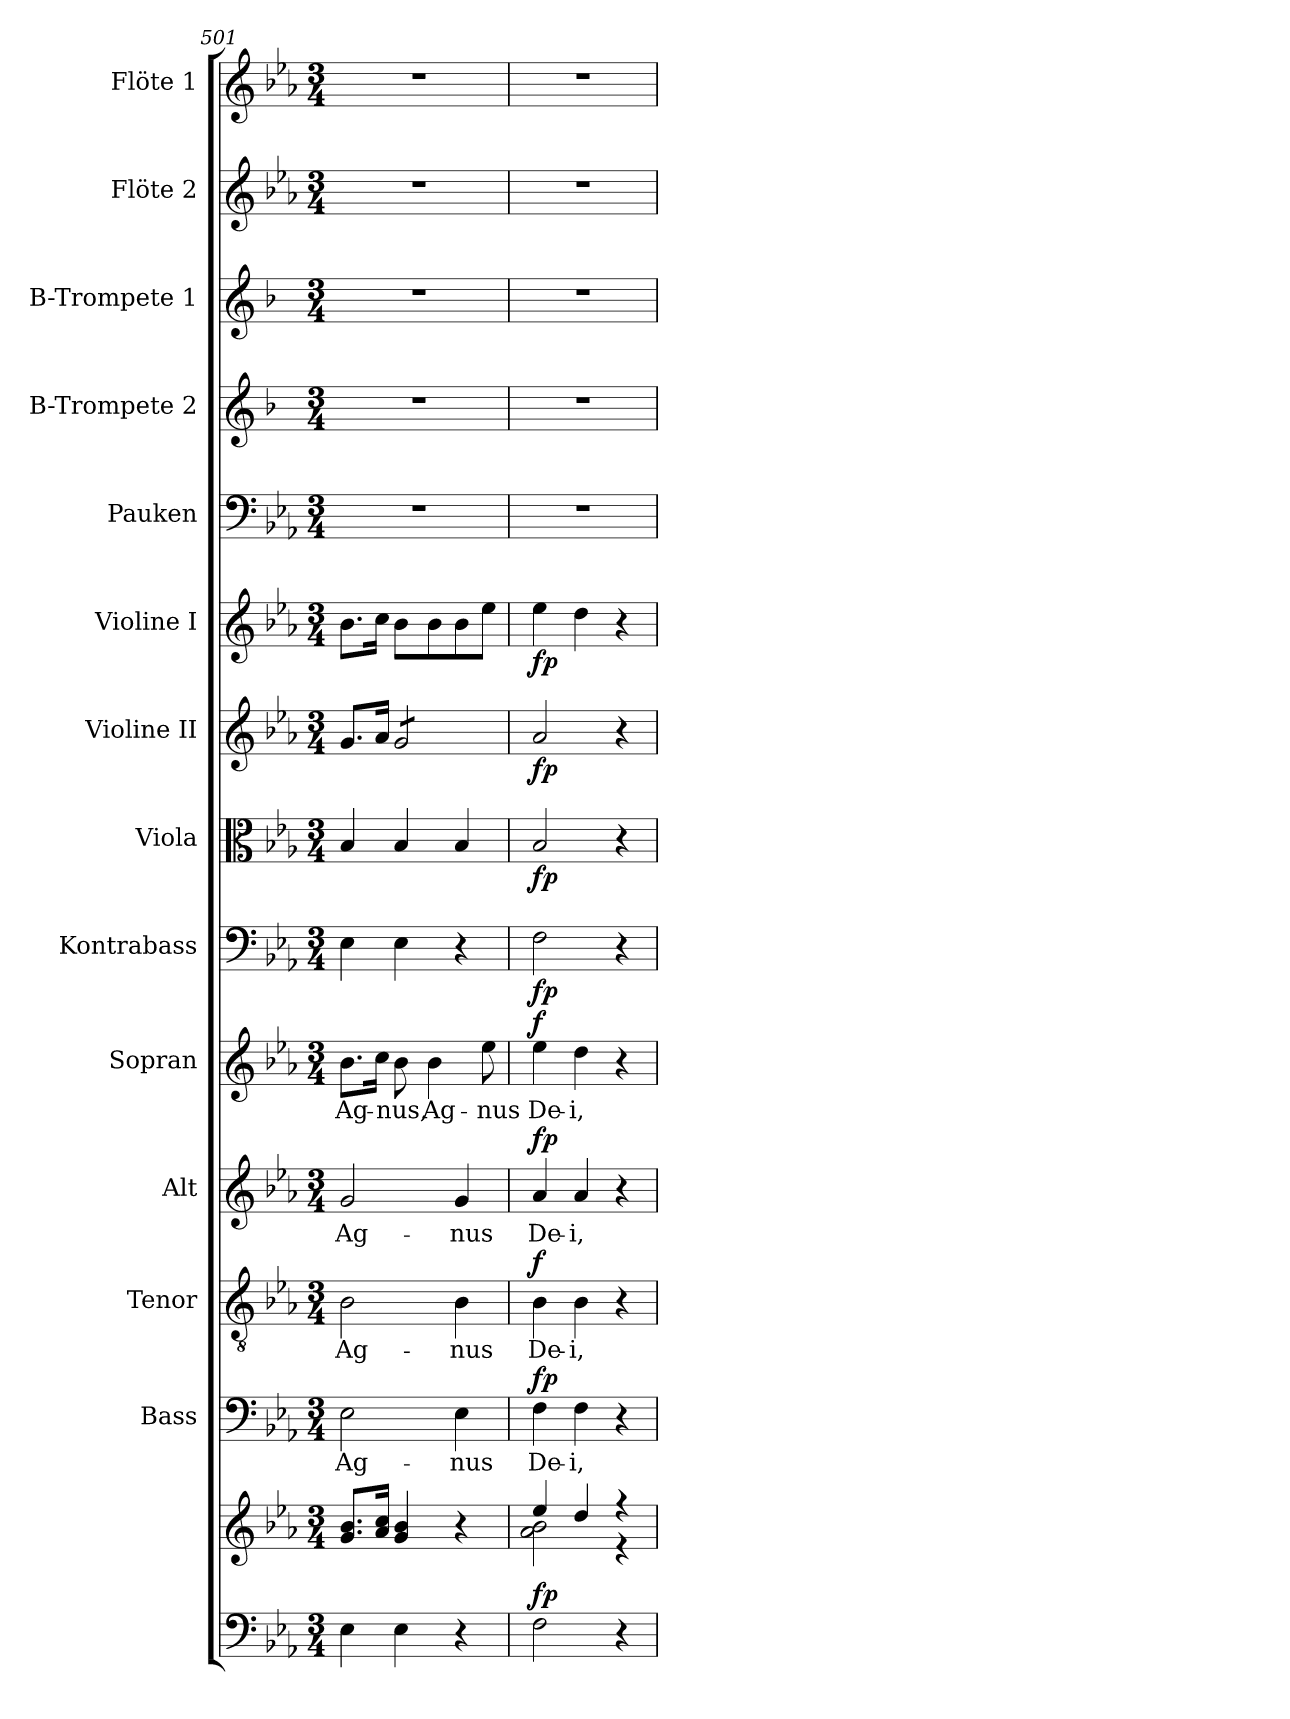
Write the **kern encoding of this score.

**kern	**kern	**dynam	**kern	**text	**dynam	**kern	**text	**dynam	**kern	**text	**dynam	**kern	**text	**dynam	**kern	**dynam	**kern	**dynam	**kern	**dynam	**kern	**dynam	**kern	**kern	**kern	**kern	**kern
*part14	*part14	*part14	*part13	*part13	*part13	*part12	*part12	*part12	*part11	*part11	*part11	*part10	*part10	*part10	*part9	*part9	*part8	*part8	*part7	*part7	*part6	*part6	*part5	*part4	*part3	*part2	*part1
*staff15	*staff14	*staff14/15	*staff13	*staff13	*staff13	*staff12	*staff12	*staff12	*staff11	*staff11	*staff11	*staff10	*staff10	*staff10	*staff9	*staff9	*staff8	*staff8	*staff7	*staff7	*staff6	*staff6	*staff5	*staff4	*staff3	*staff2	*staff1
*	*	*	*I"Bass	*	*	*I"Tenor	*	*	*I"Alt	*	*	*I"Sopran	*	*	*I"Kontrabass	*	*I"Viola	*	*I"Violine II	*	*I"Violine I	*	*I"Pauken	*I"B-Trompete 2	*I"B-Trompete 1	*I"Flöte 2	*I"Flöte 1
*	*	*	*I'B.	*	*	*I'T.	*	*	*I'A.	*	*	*I'S.	*	*	*I'Kb.	*	*I'Vla.	*	*I'Vl. II	*	*I'Vl. I	*	*I'Pk.	*I'B Trp. 2	*I'B Trp. 1	*I'Fl. 2	*I'Fl. 1
!!LO:PB:g=z
*clefF4	*clefG2	*	*clefF4	*	*	*clefGv2	*	*	*clefG2	*	*	*clefG2	*	*	*clefF4	*	*clefC3	*	*clefG2	*	*clefG2	*	*clefF4	*clefG2	*clefG2	*clefG2	*clefG2
*	*	*	*	*	*	*	*	*	*	*	*	*	*	*	*ITrd7c12	*	*	*	*	*	*	*	*	*ITrd1c2	*ITrd1c2	*	*
*k[b-e-a-]	*k[b-e-a-]	*	*k[b-e-a-]	*	*	*k[b-e-a-]	*	*	*k[b-e-a-]	*	*	*k[b-e-a-]	*	*	*k[b-e-a-]	*	*k[b-e-a-]	*	*k[b-e-a-]	*	*k[b-e-a-]	*	*k[b-e-a-]	*k[b-e-a-]	*k[b-e-a-]	*k[b-e-a-]	*k[b-e-a-]
*E-:	*E-:	*	*E-:	*	*	*E-:	*	*	*E-:	*	*	*E-:	*	*	*E-:	*	*E-:	*	*E-:	*	*E-:	*	*E-:	*E-:	*E-:	*E-:	*E-:
*M3/4	*M3/4	*	*M3/4	*	*	*M3/4	*	*	*M3/4	*	*	*M3/4	*	*	*M3/4	*	*M3/4	*	*M3/4	*	*M3/4	*	*M3/4	*M3/4	*M3/4	*M3/4	*M3/4
=501	=501	=501	=501	=501	=501	=501	=501	=501	=501	=501	=501	=501	=501	=501	=501	=501	=501	=501	=501	=501	=501	=501	=501	=501	=501	=501	=501
!	!	!	!	!LO:LY:b	!	!	!LO:LY:b	!	!	!LO:LY:b	!	!	!LO:LY:b	!	!	!	!	!	!	!	!	!	!	!	!	!	!
4E-\	8.g/ 8.b-/L	.	2E-\	Ag-	.	2B-\	Ag-	.	2g/	Ag-	.	8.b-\L	Ag-	.	4EE-\	.	4B-/	.	8.g/L	.	8.b-\L	.	2.r	2.r	2.r	2.r	2.r
.	16a-/ 16cc/Jk	.	.	.	.	.	.	.	.	.	.	16cc\Jk	.	.	.	.	.	.	16a-/Jk	.	16cc\Jk	.	.	.	.	.	.
!	!	!	!	!	!	!	!	!	!	!	!	!	!LO:LY:b	!	!	!	!	!	!	!	!	!	!	!	!	!	!
*	*	*	*	*	*	*	*	*	*	*	*	*	*	*	*	*	*	*	*tremolo	*	*	*	*	*	*	*	*
4E-\	4g/ 4b-/	.	.	.	.	.	.	.	.	.	.	8b-\	-nus,	.	4EE-\	.	4B-/	.	8g/L	.	8b-\L	.	.	.	.	.	.
!	!	!	!	!	!	!	!	!	!	!	!	!	!LO:LY:b	!	!	!	!	!	!	!	!	!	!	!	!	!	!
.	.	.	.	.	.	.	.	.	.	.	.	4b-\	Ag-	.	.	.	.	.	8g/	.	8b-\	.	.	.	.	.	.
!	!	!	!	!LO:LY:b	!	!	!LO:LY:b	!	!	!LO:LY:b	!	!	!	!	!	!	!	!	!	!	!	!	!	!	!	!	!
4r	4r	.	4E-\	-nus	.	4B-\	-nus	.	4g/	-nus	.	.	.	.	4r	.	4B-/	.	8g/	.	8b-\	.	.	.	.	.	.
!	!	!	!	!	!	!	!	!	!	!	!	!	!LO:LY:b	!	!	!	!	!	!	!	!	!	!	!	!	!	!
.	.	.	.	.	.	.	.	.	.	.	.	8ee-\	-nus	.	.	.	.	.	8g/J	.	8ee-\J	.	.	.	.	.	.
*	*	*	*	*	*	*	*	*	*	*	*	*	*	*	*	*	*	*	*Xtremolo	*	*	*	*	*	*	*	*
=502	=502	=502	=502	=502	=502	=502	=502	=502	=502	=502	=502	=502	=502	=502	=502	=502	=502	=502	=502	=502	=502	=502	=502	=502	=502	=502	=502
*	*^	*	*	*	*	*	*	*	*	*	*	*	*	*	*	*	*	*	*	*	*	*	*	*	*	*	*
!	!	!	!LO:DY:a=2	!	!LO:LY:b	!LO:DY:a	!	!LO:LY:b	!LO:DY:a	!	!LO:LY:b	!LO:DY:a	!	!LO:LY:b	!LO:DY:a	!	!LO:DY:b	!	!LO:DY:b	!	!LO:DY:b	!	!LO:DY:b	!	!	!	!	!
2F\	4ee-/	2a-\ 2b-\	fp	4F\	De-	fp	4B-\	De-	f	4a-/	De-	fp	4ee-\	De-	f	2FF\	fp	2B-/	fp	2a-/	fp	4ee-\	fp	2.r	2.r	2.r	2.r	2.r
!	!	!	!	!	!LO:LY:b	!	!	!LO:LY:b	!	!	!LO:LY:b	!	!	!LO:LY:b	!	!	!	!	!	!	!	!	!	!	!	!	!	!
.	4dd/	.	.	4F\	-i,	.	4B-\	-i,	.	4a-/	-i,	.	4dd\	-i,	.	.	.	.	.	.	.	4dd\	.	.	.	.	.	.
4r	4r	4r	.	4r	.	.	4r	.	.	4r	.	.	4r	.	.	4r	.	4r	.	4r	.	4r	.	.	.	.	.	.
*	*v	*v	*	*	*	*	*	*	*	*	*	*	*	*	*	*	*	*	*	*	*	*	*	*	*	*	*	*
=	=	=	=	=	=	=	=	=	=	=	=	=	=	=	=	=	=	=	=	=	=	=	=	=	=	=	=
*-	*-	*-	*-	*-	*-	*-	*-	*-	*-	*-	*-	*-	*-	*-	*-	*-	*-	*-	*-	*-	*-	*-	*-	*-	*-	*-	*-
